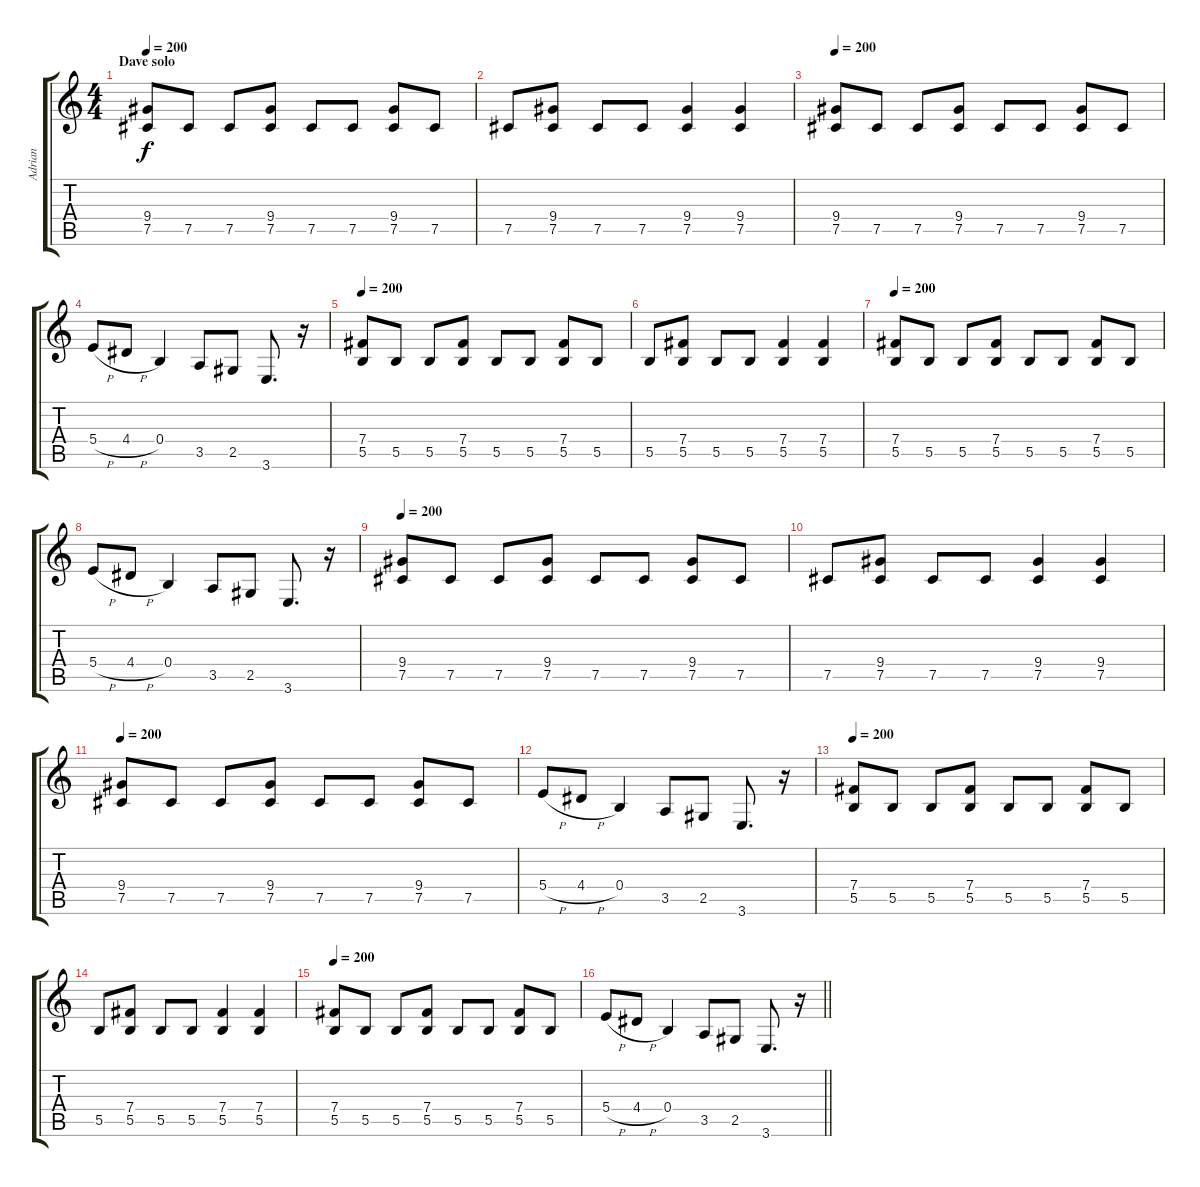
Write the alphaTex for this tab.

\track ("Adrian" "Adrian") {instrument distortionguitar}
\staff {score tabs}
\tuning (Db4 Ab3 E3 B2 Gb2 Db2) {hide}
\ts (4 4)
\section ("" "Dave solo")
\tempo 200
\clef g2
\ks c
(9.4 7.5).8{dy f} 7.5.8 7.5.8 (9.4 7.5).8 7.5.8 7.5.8 (9.4 7.5).8 7.5.8 |
7.5.8 (9.4 7.5).8 7.5.8 7.5.8 (9.4 7.5).4 (9.4 7.5).4 |
\tempo 200
(9.4 7.5).8 7.5.8 7.5.8 (9.4 7.5).8 7.5.8 7.5.8 (9.4 7.5).8 7.5.8 |
5.4{h}.8 4.4{h}.8 0.4.4 3.5.8 2.5.8 3.6.8{d} r.16 |
\tempo 200
(7.4 5.5).8 5.5.8 5.5.8 (7.4 5.5).8 5.5.8 5.5.8 (7.4 5.5).8 5.5.8 |
5.5.8 (7.4 5.5).8 5.5.8 5.5.8 (7.4 5.5).4 (7.4 5.5).4 |
\tempo 200
(7.4 5.5).8 5.5.8 5.5.8 (7.4 5.5).8 5.5.8 5.5.8 (7.4 5.5).8 5.5.8 |
5.4{h}.8 4.4{h}.8 0.4.4 3.5.8 2.5.8 3.6.8{d} r.16 |
\tempo 200
(9.4 7.5).8 7.5.8 7.5.8 (9.4 7.5).8 7.5.8 7.5.8 (9.4 7.5).8 7.5.8 |
7.5.8 (9.4 7.5).8 7.5.8 7.5.8 (9.4 7.5).4 (9.4 7.5).4 |
\tempo 200
(9.4 7.5).8 7.5.8 7.5.8 (9.4 7.5).8 7.5.8 7.5.8 (9.4 7.5).8 7.5.8 |
5.4{h}.8 4.4{h}.8 0.4.4 3.5.8 2.5.8 3.6.8{d} r.16 |
\tempo 200
(7.4 5.5).8 5.5.8 5.5.8 (7.4 5.5).8 5.5.8 5.5.8 (7.4 5.5).8 5.5.8 |
5.5.8 (7.4 5.5).8 5.5.8 5.5.8 (7.4 5.5).4 (7.4 5.5).4 |
\tempo 200
(7.4 5.5).8 5.5.8 5.5.8 (7.4 5.5).8 5.5.8 5.5.8 (7.4 5.5).8 5.5.8 |
\barLineRight lightlight
5.4{h}.8 4.4{h}.8 0.4.4 3.5.8 2.5.8 3.6.8{d} r.16
